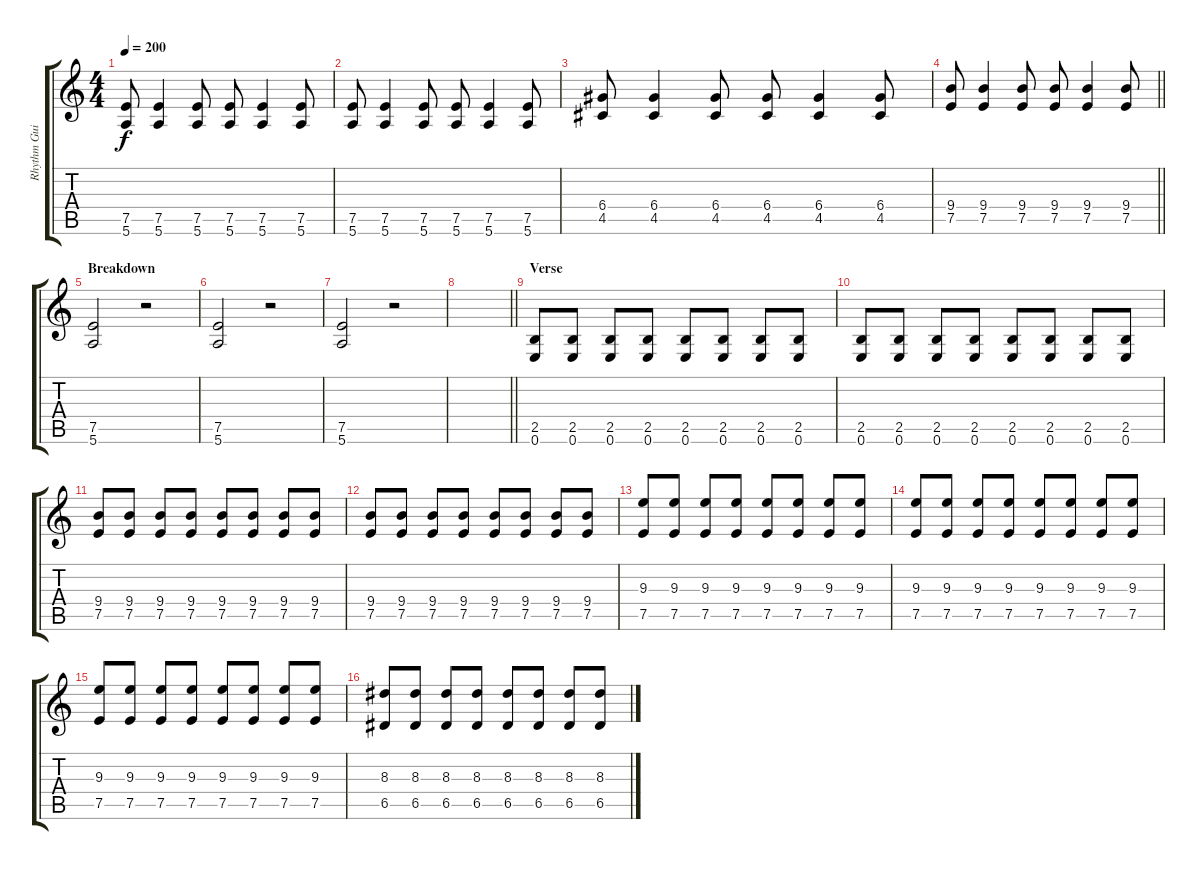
\track ("Rhythm Guitar " "Rhythm Gui") {instrument distortionguitar}
\staff {score tabs}
\tuning (E4 B3 G3 D3 A2 E2) {hide}
\ts (4 4)
\tempo 200
\clef g2
\ks c
(7.5 5.6).8{dy f} (7.5 5.6).4 (7.5 5.6).8 (7.5 5.6).8 (7.5 5.6).4 (7.5 5.6).8 |
(7.5 5.6).8 (7.5 5.6).4 (7.5 5.6).8 (7.5 5.6).8 (7.5 5.6).4 (7.5 5.6).8 |
(6.4 4.5).8 (6.4 4.5).4 (6.4 4.5).8 (6.4 4.5).8 (6.4 4.5).4 (6.4 4.5).8 |
\barLineRight lightlight
(9.4 7.5).8 (9.4 7.5).4 (9.4 7.5).8 (9.4 7.5).8 (9.4 7.5).4 (9.4 7.5).8 |
\section ("" "Breakdown")
(7.5 5.6).2 r.2 |
(7.5 5.6).2 r.2 |
(7.5 5.6).2 r.2 |
\barLineRight lightlight
|
\section ("" "Verse")
(2.5 0.6).8 (2.5 0.6).8 (2.5 0.6).8 (2.5 0.6).8 (2.5 0.6).8 (2.5 0.6).8 (2.5 0.6).8 (2.5 0.6).8 |
(2.5 0.6).8 (2.5 0.6).8 (2.5 0.6).8 (2.5 0.6).8 (2.5 0.6).8 (2.5 0.6).8 (2.5 0.6).8 (2.5 0.6).8 |
(9.4 7.5).8 (9.4 7.5).8 (9.4 7.5).8 (9.4 7.5).8 (9.4 7.5).8 (9.4 7.5).8 (9.4 7.5).8 (9.4 7.5).8 |
(9.4 7.5).8 (9.4 7.5).8 (9.4 7.5).8 (9.4 7.5).8 (9.4 7.5).8 (9.4 7.5).8 (9.4 7.5).8 (9.4 7.5).8 |
(9.3 7.5).8 (9.3 7.5).8 (9.3 7.5).8 (9.3 7.5).8 (9.3 7.5).8 (9.3 7.5).8 (9.3 7.5).8 (9.3 7.5).8 |
(9.3 7.5).8 (9.3 7.5).8 (9.3 7.5).8 (9.3 7.5).8 (9.3 7.5).8 (9.3 7.5).8 (9.3 7.5).8 (9.3 7.5).8 |
(9.3 7.5).8 (9.3 7.5).8 (9.3 7.5).8 (9.3 7.5).8 (9.3 7.5).8 (9.3 7.5).8 (9.3 7.5).8 (9.3 7.5).8 |
(8.3 6.5).8 (8.3 6.5).8 (8.3 6.5).8 (8.3 6.5).8 (8.3 6.5).8 (8.3 6.5).8 (8.3 6.5).8 (8.3 6.5).8
